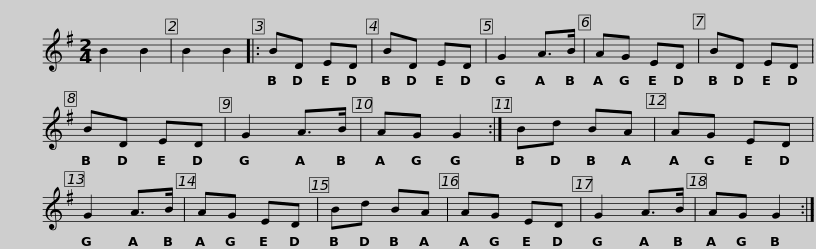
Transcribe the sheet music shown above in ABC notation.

X:1
L:1/8
M:2/4
I:linebreak $
K:G
V:1 treble
V:1
 B2 B2 | B2 B2 |: BD ED | BD ED | G2 A>B | %5
 AG ED | BD ED |$ BD ED | G2 A>B | AG G2 :| %10
 Bd BA | AG ED | G2 A>B | AG ED |$ Bd BA | %15
 AG ED | G2 A>B | AG G2 :| %18
